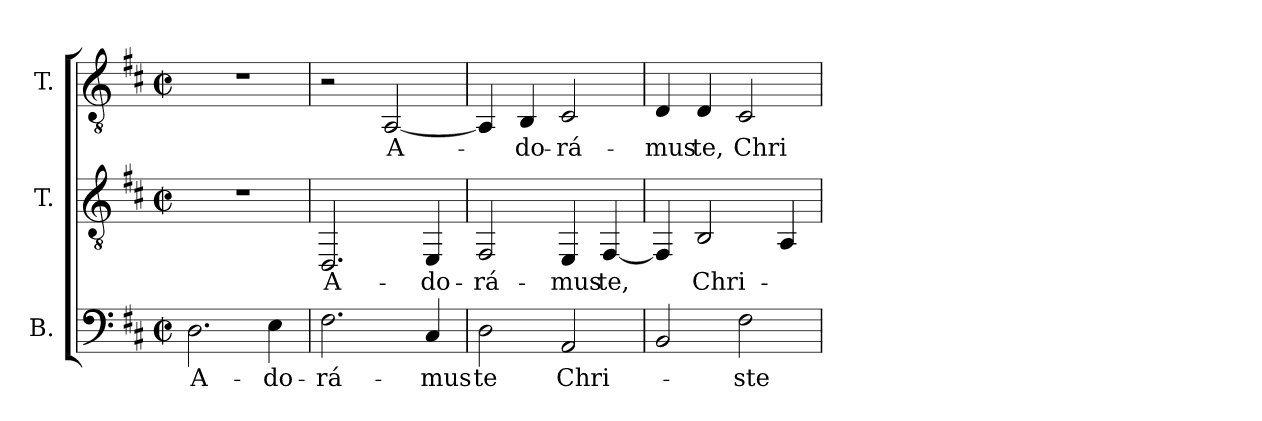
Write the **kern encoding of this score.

**kern	**text	**kern	**text	**kern	**text
*part3	*part3	*part2	*part2	*part1	*part1
*staff3	*staff3	*staff2	*staff2	*staff1	*staff1
*I"B.	*	*I"T.	*	*I"T.	*
!!LO:PB:g=z
*clefF4	*	*clefGv2	*	*clefGv2	*
*k[f#c#]	*	*k[f#c#]	*	*k[f#c#]	*
*D:	*	*D:	*	*D:	*
*M2/2	*	*M2/2	*	*M2/2	*
*met(c|)	*	*met(c|)	*	*met(c|)	*
*MM50	*	*MM50	*	*MM50	*
=1	=1	=1	=1	=1	=1
!	!LO:LY:b:color=#000000	!	!	!	!
2.Di\	A-	1r	.	1r	.
!	!LO:LY:b:color=#000000	!	!	!	!
4Ei\	-do-	.	.	.	.
=2	=2	=2	=2	=2	=2
!	!LO:LY:b:color=#000000	!	!	!	!
!	!	!	!LO:LY:b:color=#000000	!	!
2.F#i\	-rá-	2.DDi/	A-	2r	.
!	!	!	!	!	!LO:LY:b:color=#000000
.	.	.	.	[<2AAi/	A-
!	!LO:LY:b:color=#000000	!	!	!	!
!	!	!	!LO:LY:b:color=#000000	!	!
4C#i/	-mus	4EEi/	-do-	.	.
=3	=3	=3	=3	=3	=3
!	!LO:LY:b:color=#000000	!	!	!	!
!	!	!	!LO:LY:b:color=#000000	!	!
2Di\	te	2FF#i/	-rá-	4AAi/]	.
!	!	!	!	!	!LO:LY:b:color=#000000
.	.	.	.	4BBi/	-do-
!	!LO:LY:b:color=#000000	!	!	!	!
!	!	!	!LO:LY:b:color=#000000	!	!
!	!	!	!	!	!LO:LY:b:color=#000000
2AAi/	Chri-	4EEi/	-mus	2C#i/	-rá-
!	!	!	!LO:LY:b:color=#000000	!	!
.	.	[<4FF#i/	te,	.	.
=4	=4	=4	=4	=4	=4
!	!	!	!	!	!LO:LY:b:color=#000000
2BBi/	.	4FF#i/]	.	4Di/	-mus
!	!	!	!LO:LY:b:color=#000000	!	!
!	!	!	!	!	!LO:LY:b:color=#000000
.	.	2BBi/	Chri-	4Di/	te,
!	!LO:LY:b:color=#000000	!	!	!	!
!	!	!	!	!	!LO:LY:b:color=#000000
2F#i\	-ste	.	.	2C#i/	Chri-
.	.	4AAi/	.	.	.
=	=	=	=	=	=
*-	*-	*-	*-	*-	*-
